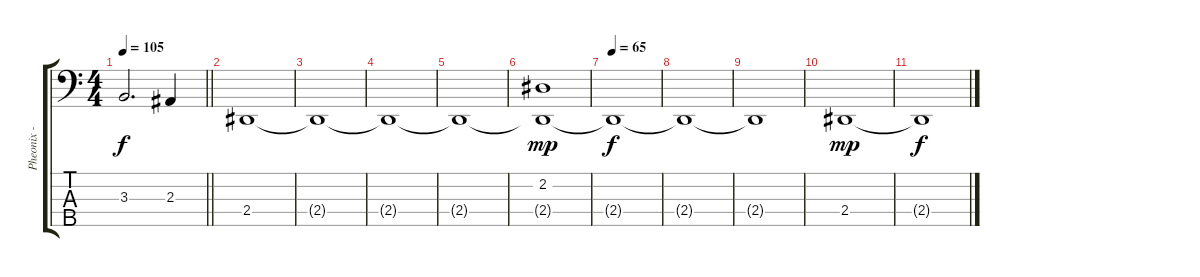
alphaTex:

\track ("Pheonix - Bass" "Pheonix - ") {instrument electricbassfinger}
\staff {score tabs}
\tuning (Gb2 Db2 Ab1 Db1 Ab0) {hide}
\ts (4 4)
\tempo 105
\clef f4
\barLineRight lightlight
\ks c
3.3.2{d dy f} 2.3.4 |
2.4.1 |
2.4{t}.1 |
2.4{t}.1 |
2.4{t}.1 |
(2.2 2.4{t}).1{dy mp} |
\tempo 65
2.4{t}.1{dy f} |
2.4{t}.1 |
2.4{t}.1 |
2.4.1{dy mp} |
2.4{t}.1{dy f}
